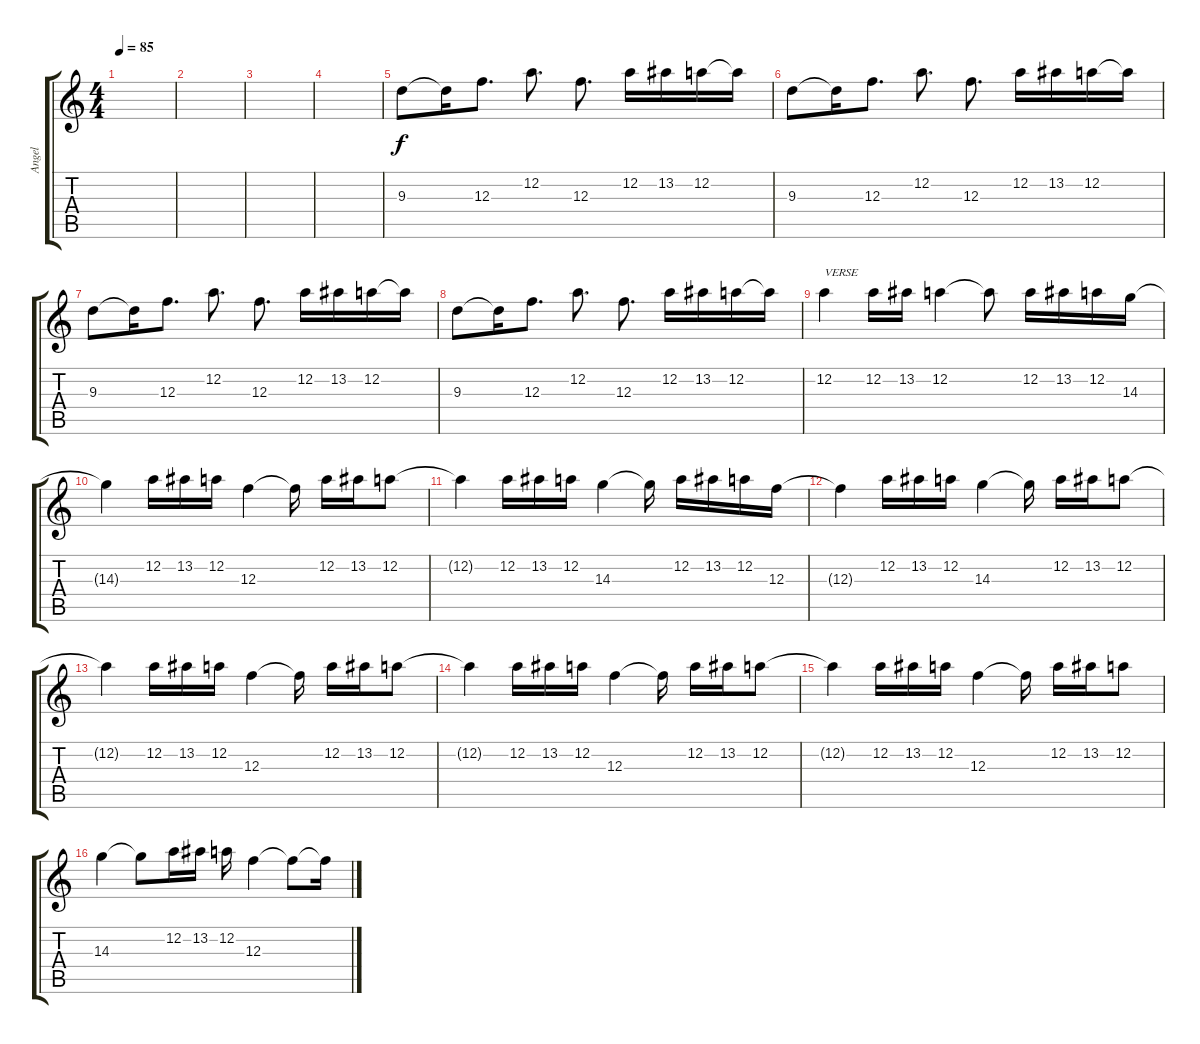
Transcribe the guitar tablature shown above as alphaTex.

\track ("Angel" "Angel") {instrument overdrivenguitar}
\staff {score tabs}
\tuning (D4 A3 F3 C3 G2 D2) {hide}
\ts (4 4)
\tempo 85
\clef g2
\ks c
|
|
|
|
9.3.8 9.3{t}.16 12.3.8{d} 12.2.8{d} 12.3.8{d} 12.2.16 13.2.16 12.2.16 12.2{t}.16 |
9.3.8 9.3{t}.16 12.3.8{d} 12.2.8{d} 12.3.8{d} 12.2.16 13.2.16 12.2.16 12.2{t}.16 |
9.3.8 9.3{t}.16 12.3.8{d} 12.2.8{d} 12.3.8{d} 12.2.16 13.2.16 12.2.16 12.2{t}.16 |
9.3.8 9.3{t}.16 12.3.8{d} 12.2.8{d} 12.3.8{d} 12.2.16 13.2.16 12.2.16 12.2{t}.16 |
12.2.4{txt "VERSE"} 12.2.16 13.2.16 12.2.4 12.2{t}.8 12.2.16 13.2.16 12.2.16 14.3.16 |
14.3{t}.4 12.2.16 13.2.16 12.2.16 12.3.4 12.3{t}.16 12.2.16 13.2.16 12.2.8 |
12.2{t}.4 12.2.16 13.2.16 12.2.16 14.3.4 14.3{t}.16 12.2.16 13.2.16 12.2.16 12.3.16 |
12.3{t}.4 12.2.16 13.2.16 12.2.16 14.3.4 14.3{t}.16 12.2.16 13.2.16 12.2.8 |
12.2{t}.4 12.2.16 13.2.16 12.2.16 12.3.4 12.3{t}.16 12.2.16 13.2.16 12.2.8 |
12.2{t}.4 12.2.16 13.2.16 12.2.16 12.3.4 12.3{t}.16 12.2.16 13.2.16 12.2.8 |
12.2{t}.4 12.2.16 13.2.16 12.2.16 12.3.4 12.3{t}.16 12.2.16 13.2.16 12.2.8 |
14.3.4 14.3{t}.8 12.2.16 13.2.16 12.2.16 12.3.4 12.3{t}.8 12.3{t}.16
